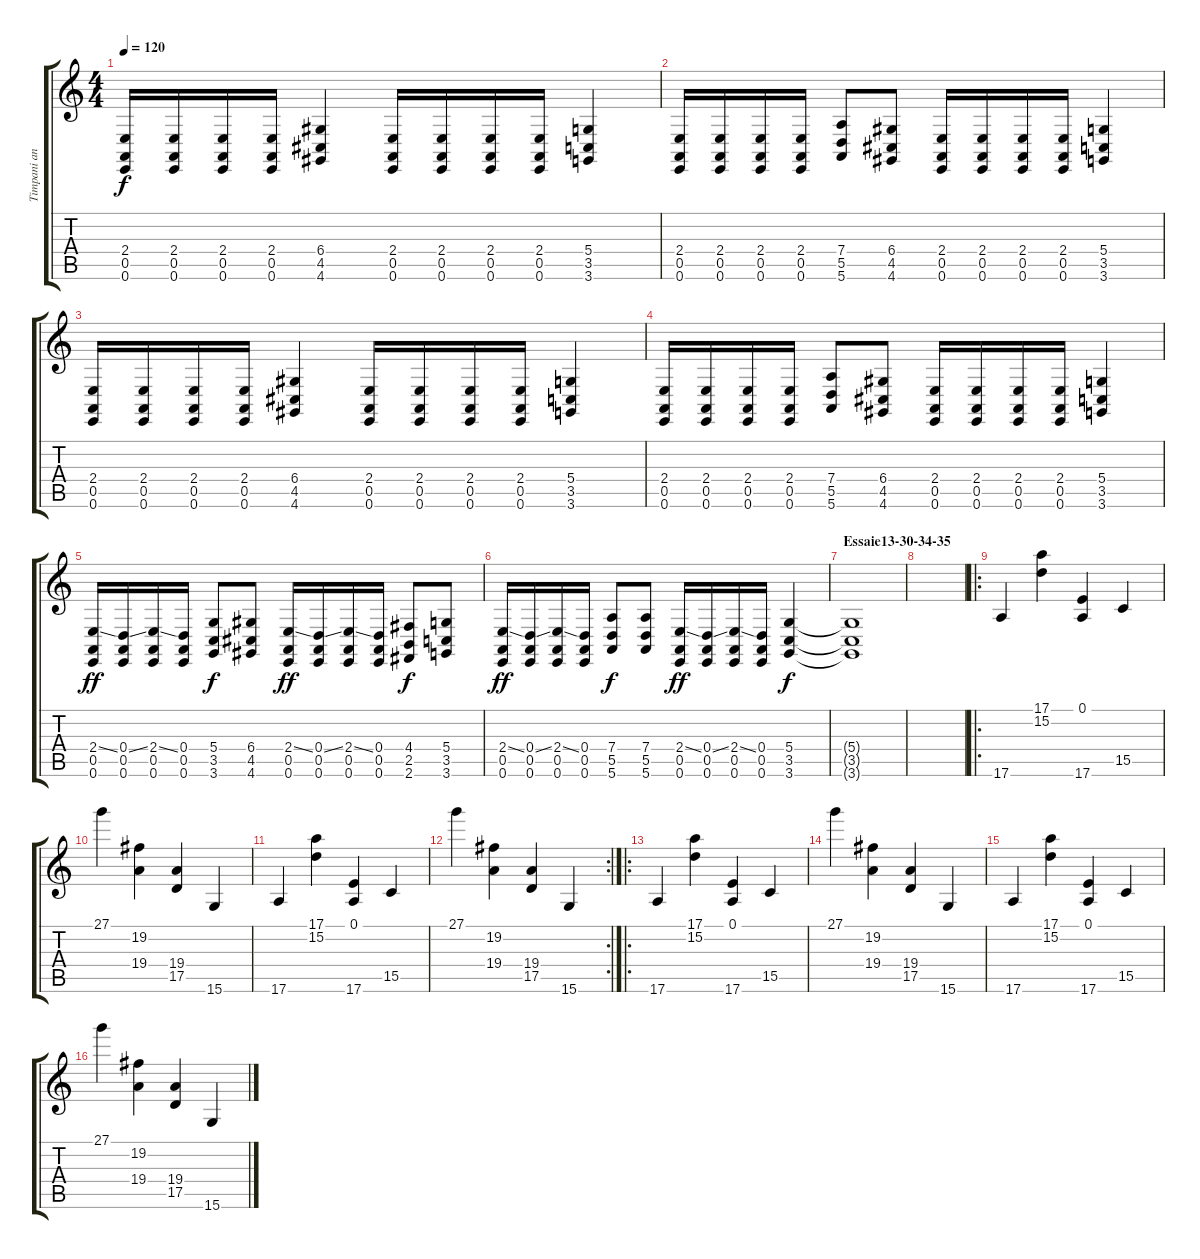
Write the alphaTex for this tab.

\track ("Timpani and Dist" "Timpani an") {instrument timpani}
\staff {score tabs}
\tuning (E4 B3 G3 D3 A2 E2) {hide}
\ts (4 4)
\tempo 120
\clef g2
\ks c
(2.4 0.5 0.6).16{dy f} (2.4 0.5 0.6).16 (2.4 0.5 0.6).16 (2.4 0.5 0.6).16 (6.4 4.5 4.6).4 (2.4 0.5 0.6).16 (2.4 0.5 0.6).16 (2.4 0.5 0.6).16 (2.4 0.5 0.6).16 (5.4 3.5 3.6).4 |
(2.4 0.5 0.6).16 (2.4 0.5 0.6).16 (2.4 0.5 0.6).16 (2.4 0.5 0.6).16 (7.4 5.5 5.6).8 (6.4 4.5 4.6).8 (2.4 0.5 0.6).16 (2.4 0.5 0.6).16 (2.4 0.5 0.6).16 (2.4 0.5 0.6).16 (5.4 3.5 3.6).4 |
(2.4 0.5 0.6).16 (2.4 0.5 0.6).16 (2.4 0.5 0.6).16 (2.4 0.5 0.6).16 (6.4 4.5 4.6).4 (2.4 0.5 0.6).16 (2.4 0.5 0.6).16 (2.4 0.5 0.6).16 (2.4 0.5 0.6).16 (5.4 3.5 3.6).4 |
(2.4 0.5 0.6).16 (2.4 0.5 0.6).16 (2.4 0.5 0.6).16 (2.4 0.5 0.6).16 (7.4 5.5 5.6).8 (6.4 4.5 4.6).8 (2.4 0.5 0.6).16 (2.4 0.5 0.6).16 (2.4 0.5 0.6).16 (2.4 0.5 0.6).16 (5.4 3.5 3.6).4 |
(2.4{ss} 0.5 0.6).16{dy ff} (0.4{ss} 0.5 0.6).16 (2.4{ss} 0.5 0.6).16 (0.4 0.5 0.6).16 (5.4 3.5 3.6).8{dy f} (6.4 4.5 4.6).8 (2.4{ss} 0.5 0.6).16{dy ff} (0.4{ss} 0.5 0.6).16 (2.4{ss} 0.5 0.6).16 (0.4 0.5 0.6).16 (4.4 2.5 2.6).8{dy f} (5.4 3.5 3.6).8 |
(2.4{ss} 0.5 0.6).16{dy ff} (0.4{ss} 0.5 0.6).16 (2.4{ss} 0.5 0.6).16 (0.4 0.5 0.6).16 (7.4 5.5 5.6).8{dy f} (7.4 5.5 5.6).8 (2.4{ss} 0.5 0.6).16{dy ff} (0.4{ss} 0.5 0.6).16 (2.4{ss} 0.5 0.6).16 (0.4 0.5 0.6).16 (5.4 3.5 3.6).4{dy f} |
\section ("" "Essaie13-30-34-35")
(5.4{t} 3.5{t} 3.6{t}).1 |
|
\ro
17.6.4{volume 13 instrument timpani} (17.1 15.2).4 (0.1 17.6).4 15.5.4 |
27.1.4 (19.2 19.4).4 (19.4 17.5).4 15.6.4 |
17.6.4 (17.1 15.2).4 (0.1 17.6).4 15.5.4 |
\rc 2
27.1.4 (19.2 19.4).4 (19.4 17.5).4 15.6.4 |
\ro
17.6.4{volume 10 instrument marimba} (17.1 15.2).4 (0.1 17.6).4 15.5.4 |
27.1.4 (19.2 19.4).4 (19.4 17.5).4 15.6.4 |
17.6.4 (17.1 15.2).4 (0.1 17.6).4 15.5.4 |
27.1.4 (19.2 19.4).4 (19.4 17.5).4 15.6.4
